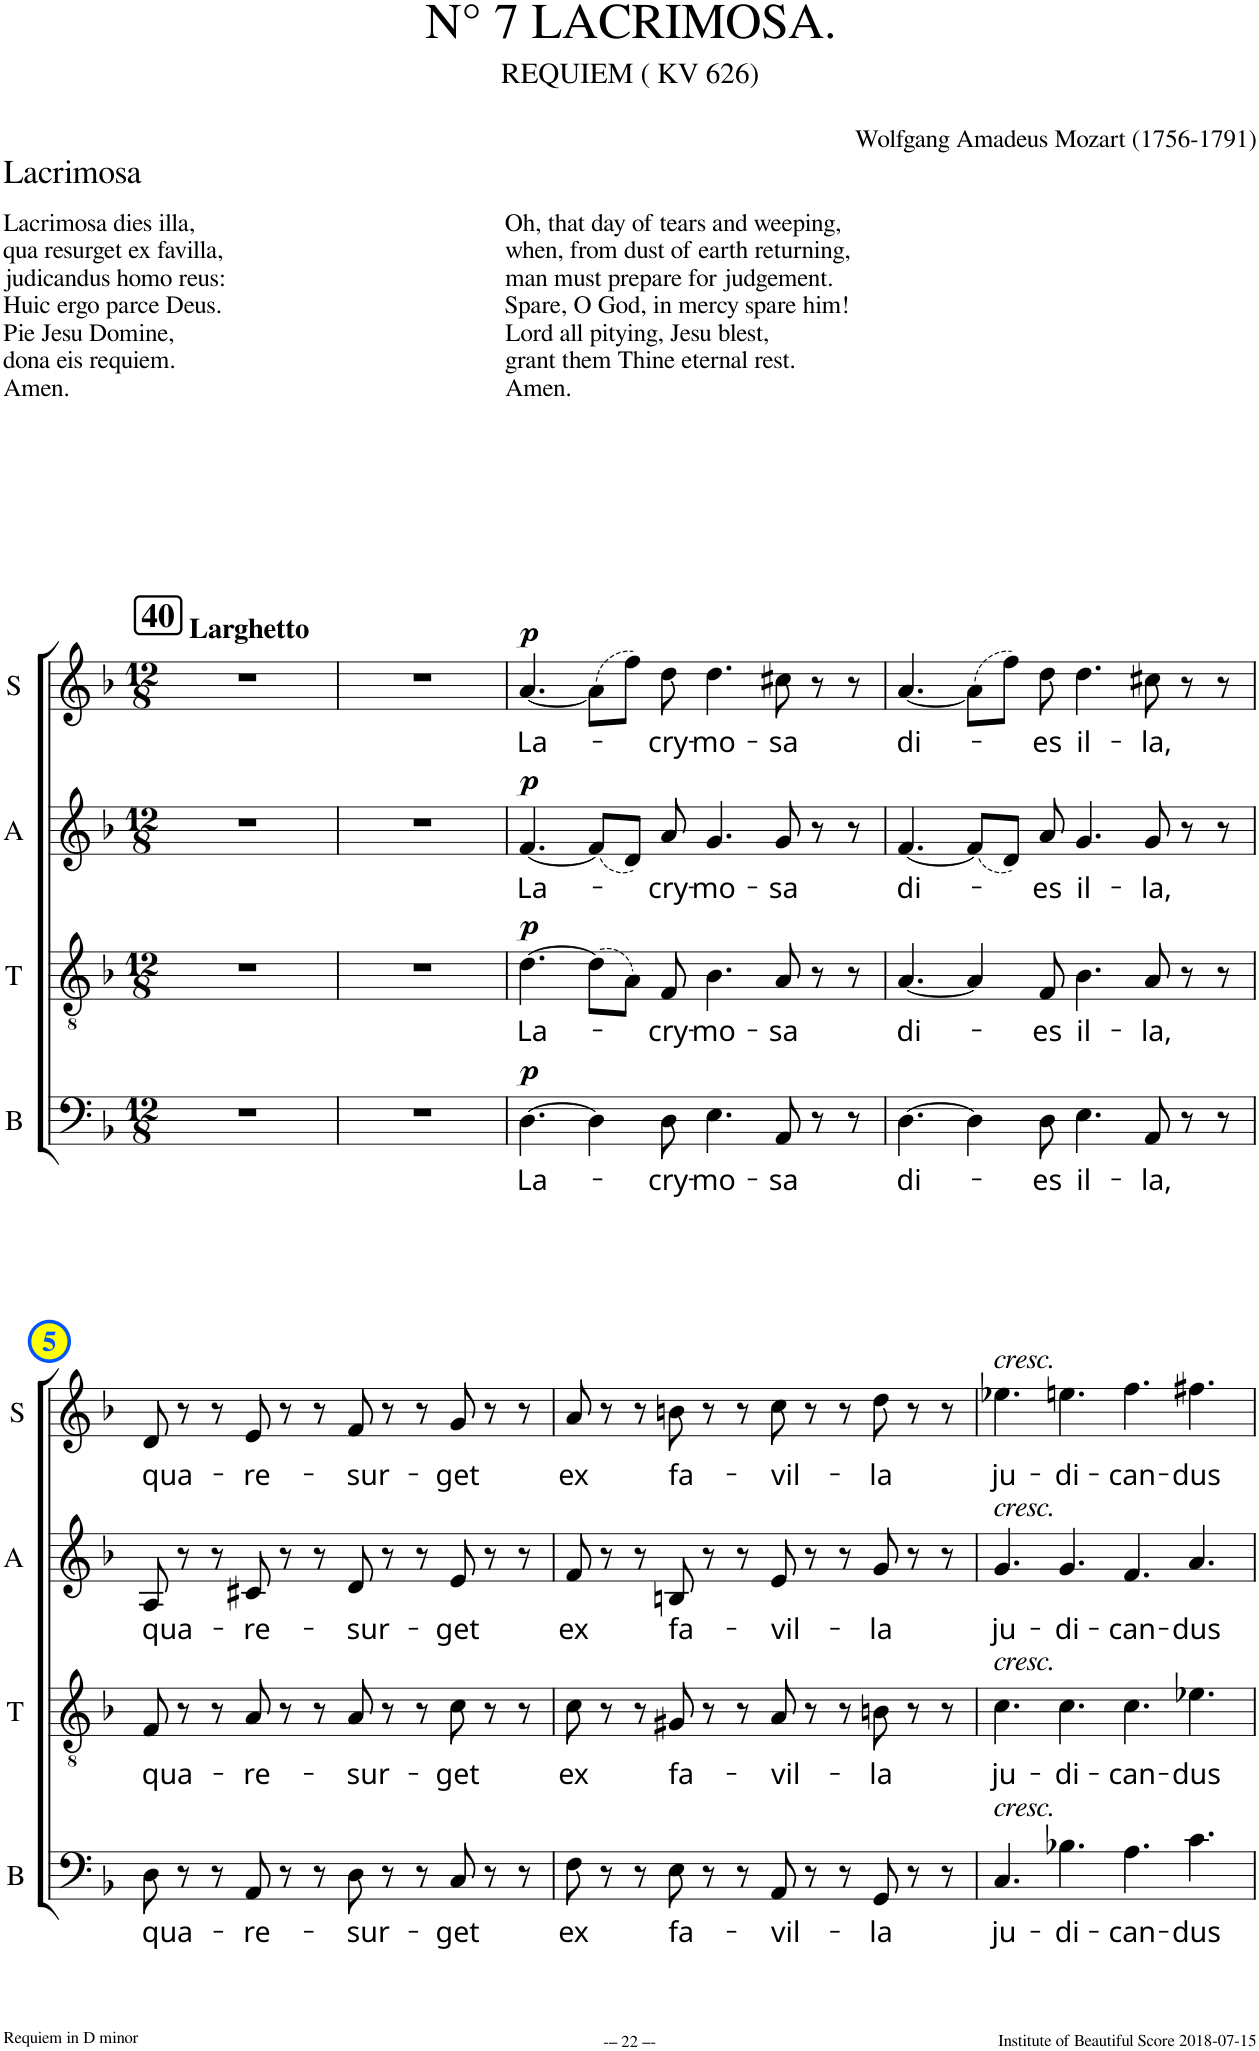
**kern	**text	**dynam	**kern	**text	**dynam	**kern	**text	**dynam	**kern	**text	**dynam
*part4	*part4	*part4	*part3	*part3	*part3	*part2	*part2	*part2	*part1	*part1	*part1
*staff4	*staff4	*staff4	*staff3	*staff3	*staff3	*staff2	*staff2	*staff2	*staff1	*staff1	*staff1
*I"B	*	*	*I"T	*	*	*I"A	*	*	*I"S	*	*
*I'B	*	*	*I'T	*	*	*I'A	*	*	*I'S	*	*
*clefF4	*	*	*clefGv2	*	*	*clefG2	*	*	*clefG2	*	*
*k[b-]	*	*	*k[b-]	*	*	*k[b-]	*	*	*k[b-]	*	*
*M12/8	*	*	*M12/8	*	*	*M12/8	*	*	*M12/8	*	*
!!LO:REH:place=s1:a:B:cj:fs=14:t=40
=1	=1	=1	=1	=1	=1	=1	=1	=1	=1	=1	=1
!	!	!	!	!	!	!	!	!	!LO:TX:a:B:t=Larghetto	!	!
1.r	.	.	1.r	.	.	1.r	.	.	1.r	.	.
=2	=2	=2	=2	=2	=2	=2	=2	=2	=2	=2	=2
1.r	.	.	1.r	.	.	1.r	.	.	1.r	.	.
=3	=3	=3	=3	=3	=3	=3	=3	=3	=3	=3	=3
!	!LO:LY:b	!LO:DY:a	!	!LO:LY:b	!LO:DY:a	!	!LO:LY:b	!LO:DY:a	!	!LO:LY:b	!LO:DY:a
[4.D\	La-	p	[4.d\	La-	p	[4.f/	La-	p	[<4.a/	La-	p
4D,\]	.	.	(8d\L]	.	.	(8f/L]	.	.	(8a\L]	.	.
.	.	.	8A\J)	.	.	8d/J)	.	.	8ff\J)	.	.
!	!LO:LY:b	!	!	!LO:LY:b	!	!	!LO:LY:b	!	!	!LO:LY:b	!
8D\	-cry-	.	8F/	-cry-	.	8a/	-cry-	.	8dd\	-cry-	.
!	!LO:LY:b	!	!	!LO:LY:b	!	!	!LO:LY:b	!	!	!LO:LY:b	!
4.E\	-mo-	.	4.B-\	-mo-	.	4.g/	-mo-	.	4.dd\	-mo-	.
!	!LO:LY:b	!	!	!LO:LY:b	!	!	!LO:LY:b	!	!	!LO:LY:b	!
8AA/	-sa	.	8A/	-sa	.	8g/	-sa	.	8cc#X\	-sa	.
8r	.	.	8r	.	.	8r	.	.	8r	.	.
8r	.	.	8r	.	.	8r	.	.	8r	.	.
=4	=4	=4	=4	=4	=4	=4	=4	=4	=4	=4	=4
!	!LO:LY:b	!	!	!LO:LY:b	!	!	!LO:LY:b	!	!	!LO:LY:b	!
[4.D\	di-	.	[4.A/	di-	.	[4.f/	di-	.	[<4.a/	di-	.
4D,\]	.	.	4A/]	.	.	(8f/L]	.	.	(8a\L]	.	.
.	.	.	.	.	.	8d/J)	.	.	8ff\J)	.	.
!	!LO:LY:b	!	!	!LO:LY:b	!	!	!LO:LY:b	!	!	!LO:LY:b	!
8D\	-es	.	8F/	-es	.	8a/	-es	.	8dd\	-es	.
!	!LO:LY:b	!	!	!LO:LY:b	!	!	!LO:LY:b	!	!	!LO:LY:b	!
4.E\	il-	.	4.B-\	il-	.	4.g/	il-	.	4.dd\	il-	.
!	!LO:LY:b	!	!	!LO:LY:b	!	!	!LO:LY:b	!	!	!LO:LY:b	!
8AA/	-la,	.	8A/	-la,	.	8g/	-la,	.	8cc#X\	-la,	.
8r	.	.	8r	.	.	8r	.	.	8r	.	.
8r	.	.	8r	.	.	8r	.	.	8r	.	.
!!LO:LB:g=z
=5	=5	=5	=5	=5	=5	=5	=5	=5	=5	=5	=5
!	!LO:LY:b	!	!	!LO:LY:b	!	!	!LO:LY:b	!	!	!LO:LY:b	!
8D\	qua-	.	8F/	qua-	.	8A/	qua-	.	8d/	qua-	.
8r	.	.	8r	.	.	8r	.	.	8r	.	.
8r	.	.	8r	.	.	8r	.	.	8r	.	.
!	!LO:LY:b	!	!	!LO:LY:b	!	!	!LO:LY:b	!	!	!LO:LY:b	!
8AA/	-re-	.	8A/	-re-	.	8c#X/	-re-	.	8e/	-re-	.
8r	.	.	8r	.	.	8r	.	.	8r	.	.
8r	.	.	8r	.	.	8r	.	.	8r	.	.
!	!LO:LY:b	!	!	!LO:LY:b	!	!	!LO:LY:b	!	!	!LO:LY:b	!
8D\	-sur-	.	8A/	-sur-	.	8d/	-sur-	.	8f/	-sur-	.
8r	.	.	8r	.	.	8r	.	.	8r	.	.
8r	.	.	8r	.	.	8r	.	.	8r	.	.
!	!LO:LY:b	!	!	!LO:LY:b	!	!	!LO:LY:b	!	!	!LO:LY:b	!
8C/	-get	.	8c\	-get	.	8e/	-get	.	8g/	-get	.
8r	.	.	8r	.	.	8r	.	.	8r	.	.
8r	.	.	8r	.	.	8r	.	.	8r	.	.
=6	=6	=6	=6	=6	=6	=6	=6	=6	=6	=6	=6
!	!LO:LY:b	!	!	!LO:LY:b	!	!	!LO:LY:b	!	!	!LO:LY:b	!
8F\	ex	.	8c\	ex	.	8f/	ex	.	8a/	ex	.
8r	.	.	8r	.	.	8r	.	.	8r	.	.
8r	.	.	8r	.	.	8r	.	.	8r	.	.
!	!LO:LY:b	!	!	!LO:LY:b	!	!	!LO:LY:b	!	!	!LO:LY:b	!
8E\	fa-	.	8G#X/	fa-	.	8Bn/	fa-	.	8bn\	fa-	.
8r	.	.	8r	.	.	8r	.	.	8r	.	.
8r	.	.	8r	.	.	8r	.	.	8r	.	.
!	!LO:LY:b	!	!	!LO:LY:b	!	!	!LO:LY:b	!	!	!LO:LY:b	!
8AA/	-vil-	.	8A/	-vil-	.	8e/	-vil-	.	8cc\	-vil-	.
8r	.	.	8r	.	.	8r	.	.	8r	.	.
8r	.	.	8r	.	.	8r	.	.	8r	.	.
!	!LO:LY:b	!	!	!LO:LY:b	!	!	!LO:LY:b	!	!	!LO:LY:b	!
8GG/	-la	.	8Bn\	-la	.	8g/	-la	.	8dd\	-la	.
8r	.	.	8r	.	.	8r	.	.	8r	.	.
8r	.	.	8r	.	.	8r	.	.	8r	.	.
=7	=7	=7	=7	=7	=7	=7	=7	=7	=7	=7	=7
!	!	!	!	!	!	!	!	!	!LO:TX:a:i:t=cresc.	!	!
!	!	!	!	!	!	!LO:TX:a:i:t=cresc.	!	!	!	!	!
!	!	!	!LO:TX:a:i:t=cresc.	!	!	!	!	!	!	!	!
!LO:TX:a:i:t=cresc.	!	!	!	!	!	!	!	!	!	!	!
!	!LO:LY:b	!	!	!LO:LY:b	!	!	!LO:LY:b	!	!	!LO:LY:b	!
4.C/	ju-	.	4.c\	ju-	.	4.g/	ju-	.	4.ee-X\	ju-	.
!	!LO:LY:b	!	!	!LO:LY:b	!	!	!LO:LY:b	!	!	!LO:LY:b	!
4.B-X\	-di-	.	4.c\	-di-	.	4.g/	-di-	.	4.een\	-di-	.
!	!LO:LY:b	!	!	!LO:LY:b	!	!	!LO:LY:b	!	!	!LO:LY:b	!
4.A\	-can-	.	4.c\	-can-	.	4.f/	-can-	.	4.ff\	-can-	.
!	!LO:LY:b	!	!	!LO:LY:b	!	!	!LO:LY:b	!	!	!LO:LY:b	!
4.c\	-dus	.	4.e-X\	-dus	.	4.a/	-dus	.	4.ff#X\	-dus	.
=	=	=	=	=	=	=	=	=	=	=	=
*-	*-	*-	*-	*-	*-	*-	*-	*-	*-	*-	*-
